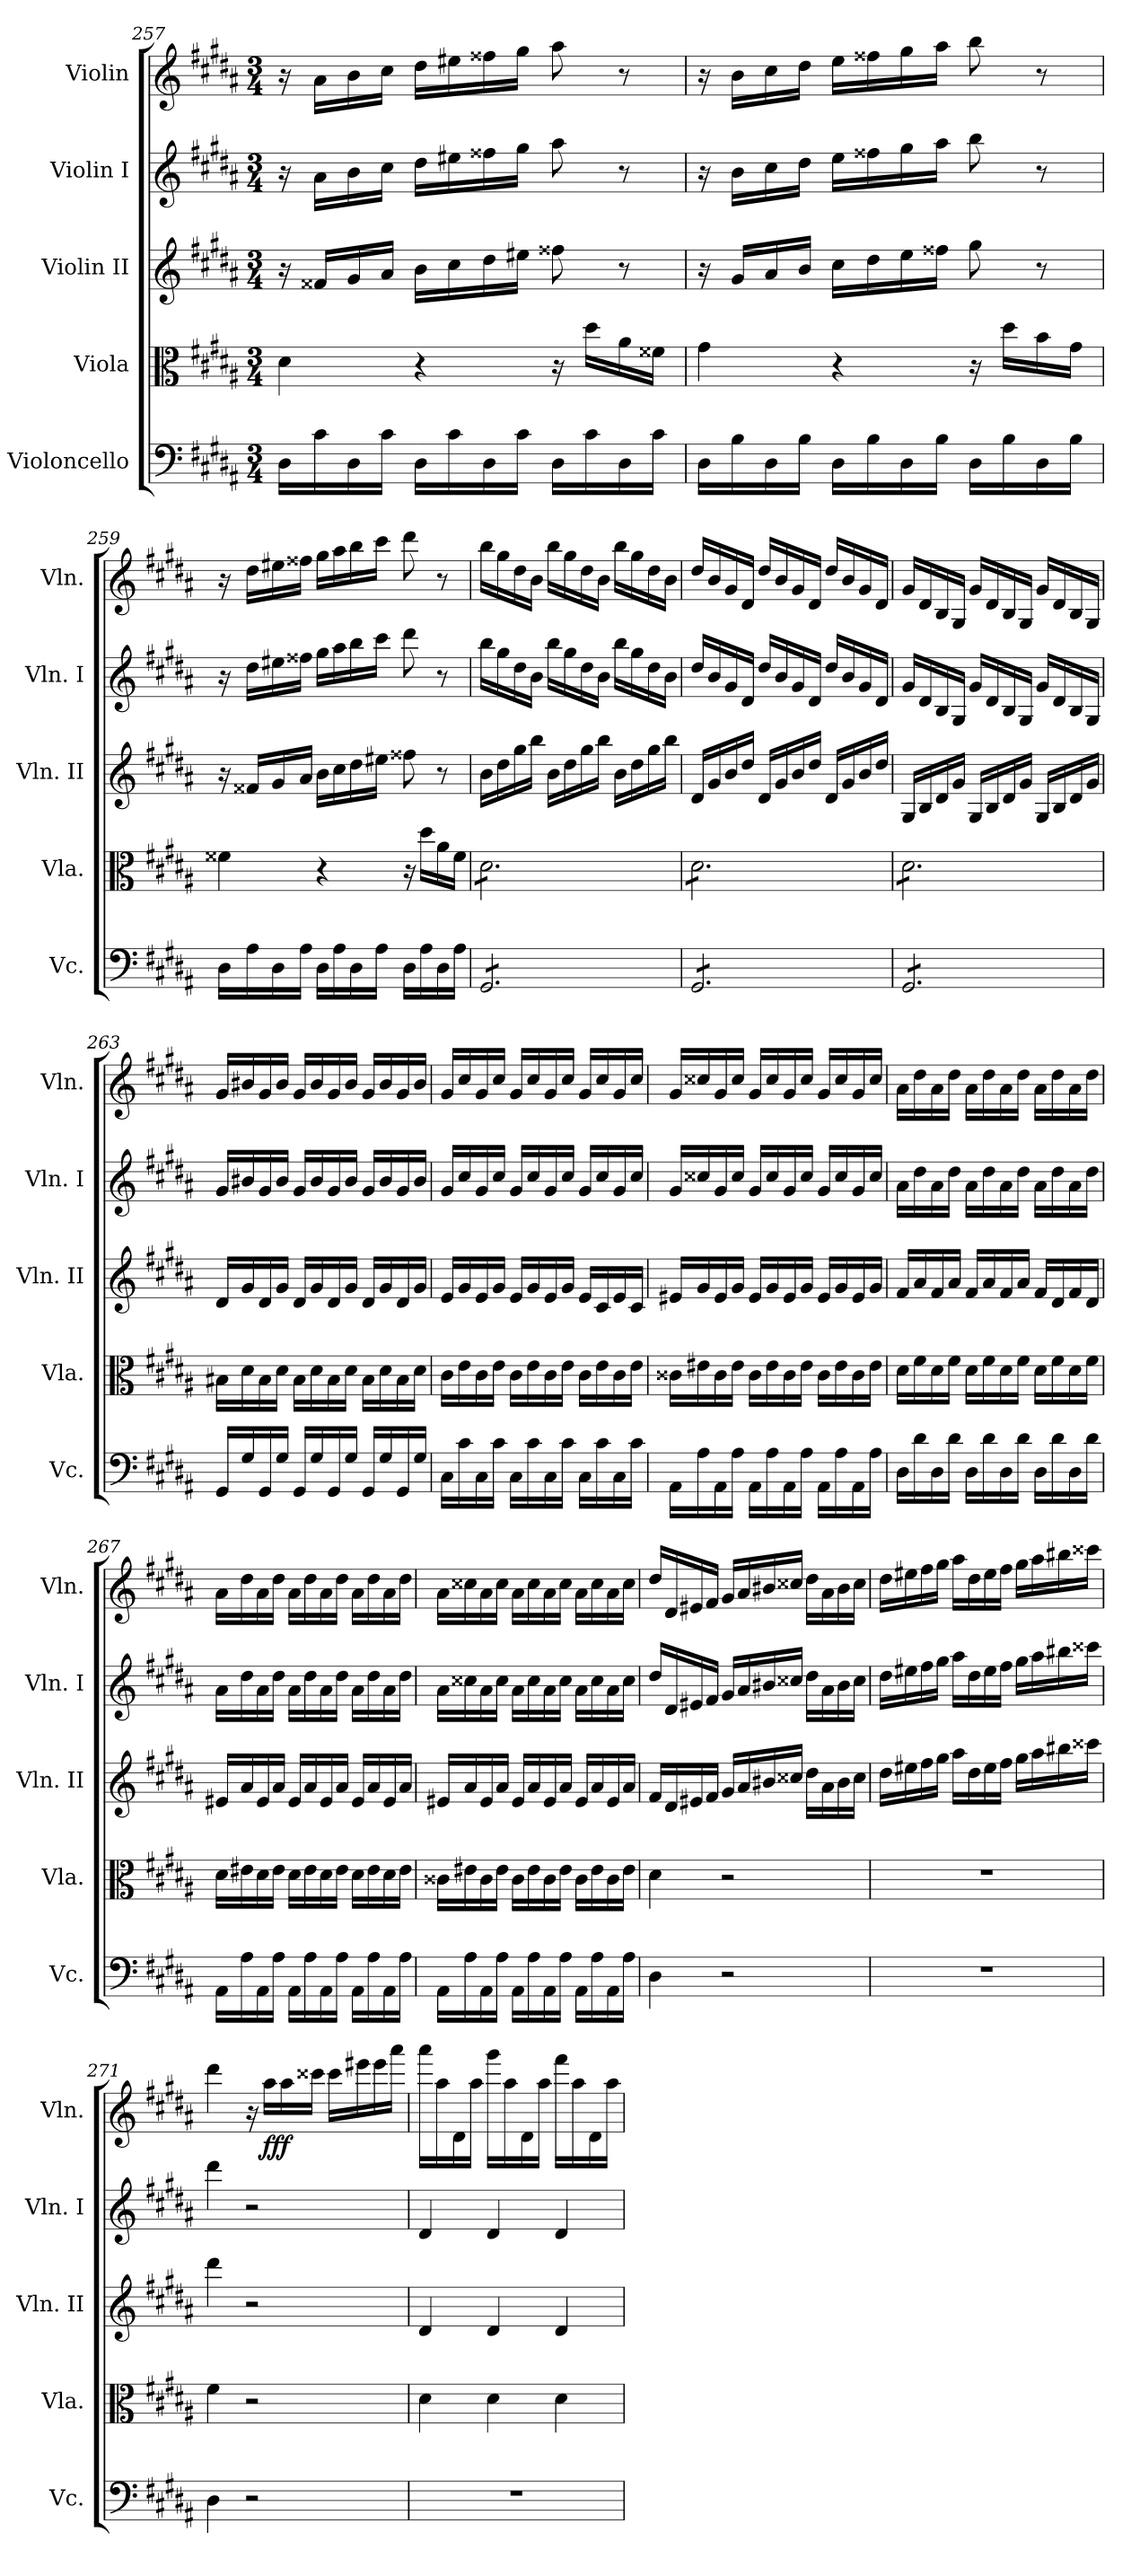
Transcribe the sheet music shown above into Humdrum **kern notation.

**kern	**kern	**kern	**kern	**kern	**dynam
*part5	*part4	*part3	*part2	*part1	*part1
*staff5	*staff4	*staff3	*staff2	*staff1	*staff1
*I"Violoncello	*I"Viola	*I"Violin II	*I"Violin I	*I"Violin	*
*I'Vc.	*I'Vla.	*I'Vln. II	*I'Vln. I	*I'Vln.	*
*clefF4	*clefC3	*clefG2	*clefG2	*clefG2	*
*k[f#c#g#d#a#]	*k[f#c#g#d#a#]	*k[f#c#g#d#a#]	*k[f#c#g#d#a#]	*k[f#c#g#d#a#]	*
*M3/4	*M3/4	*M3/4	*M3/4	*M3/4	*
=257	=257	=257	=257	=257	=257
16D#\LL	4d#\	16r	16r	16r	.
16c#\	.	16f##X/LL	16a#\LL	16a#\LL	.
16D#\	.	16g#/	16b\	16b\	.
16c#\JJ	.	16a#/JJ	16cc#\JJ	16cc#\JJ	.
16D#\LL	4r	16b\LL	16dd#\LL	16dd#\LL	.
16c#\	.	16cc#\	16ee#X\	16ee#X\	.
16D#\	.	16dd#\	16ff##X\	16ff##X\	.
16c#\JJ	.	16ee#X\JJ	16gg#\JJ	16gg#\JJ	.
16D#\LL	16r	8ff##X\	8aa#\	8aa#\	.
16c#\	16dd#\LL	.	.	.	.
16D#\	16a#\	8r	8r	8r	.
16c#\JJ	16f##X\JJ	.	.	.	.
!!LO:LB:g=z
=258	=258	=258	=258	=258	=258
16D#\LL	4g#\	16r	16r	16r	.
16B\	.	16g#/LL	16b\LL	16b\LL	.
16D#\	.	16a#/	16cc#\	16cc#\	.
16B\JJ	.	16b/JJ	16dd#\JJ	16dd#\JJ	.
16D#\LL	4r	16cc#\LL	16ee\LL	16ee\LL	.
16B\	.	16dd#\	16ff##X\	16ff##X\	.
16D#\	.	16ee\	16gg#\	16gg#\	.
16B\JJ	.	16ff##X\JJ	16aa#\JJ	16aa#\JJ	.
16D#\LL	16r	8gg#\	8bb\	8bb\	.
16B\	16dd#\LL	.	.	.	.
16D#\	16b\	8r	8r	8r	.
16B\JJ	16g#\JJ	.	.	.	.
=259	=259	=259	=259	=259	=259
16D#\LL	4f##X\	16r	16r	16r	.
16A#\	.	16f##X/LL	16dd#\LL	16dd#\LL	.
16D#\	.	16g#/	16ee#X\	16ee#X\	.
16A#\JJ	.	16a#/JJ	16ff##X\JJ	16ff##X\JJ	.
16D#\LL	4r	16b\LL	16gg#\LL	16gg#\LL	.
16A#\	.	16cc#\	16aa#\	16aa#\	.
16D#\	.	16dd#\	16bb\	16bb\	.
16A#\JJ	.	16ee#X\JJ	16ccc#\JJ	16ccc#\JJ	.
16D#\LL	16r	8ff##X\	8ddd#\	8ddd#\	.
16A#\	16dd#\LL	.	.	.	.
16D#\	16a#\	8r	8r	8r	.
16A#\JJ	16f##\JJ	.	.	.	.
!!LO:PB:g=z
=260	=260	=260	=260	=260	=260
*tremolo	*	*	*	*	*
*	*tremolo	*	*	*	*
8GG#/L	8d#\L	16b\LL	16bb\LL	16bb\LL	.
.	.	16dd#\	16gg#\	16gg#\	.
8GG#/	8d#\	16gg#\	16dd#\	16dd#\	.
.	.	16bb\JJ	16b\JJ	16b\JJ	.
8GG#/	8d#\	16b\LL	16bb\LL	16bb\LL	.
.	.	16dd#\	16gg#\	16gg#\	.
8GG#/	8d#\	16gg#\	16dd#\	16dd#\	.
.	.	16bb\JJ	16b\JJ	16b\JJ	.
8GG#/	8d#\	16b\LL	16bb\LL	16bb\LL	.
.	.	16dd#\	16gg#\	16gg#\	.
8GG#/J	8d#\J	16gg#\	16dd#\	16dd#\	.
.	.	16bb\JJ	16b\JJ	16b\JJ	.
=261	=261	=261	=261	=261	=261
8GG#/L	8d#\L	16d#/LL	16dd#/LL	16dd#/LL	.
.	.	16g#/	16b/	16b/	.
8GG#/	8d#\	16b/	16g#/	16g#/	.
.	.	16dd#/JJ	16d#/JJ	16d#/JJ	.
8GG#/	8d#\	16d#/LL	16dd#/LL	16dd#/LL	.
.	.	16g#/	16b/	16b/	.
8GG#/	8d#\	16b/	16g#/	16g#/	.
.	.	16dd#/JJ	16d#/JJ	16d#/JJ	.
8GG#/	8d#\	16d#/LL	16dd#/LL	16dd#/LL	.
.	.	16g#/	16b/	16b/	.
8GG#/J	8d#\J	16b/	16g#/	16g#/	.
.	.	16dd#/JJ	16d#/JJ	16d#/JJ	.
=262	=262	=262	=262	=262	=262
8GG#/L	8d#\L	16G#/LL	16g#/LL	16g#/LL	.
.	.	16B/	16d#/	16d#/	.
8GG#/	8d#\	16d#/	16B/	16B/	.
.	.	16g#/JJ	16G#/JJ	16G#/JJ	.
8GG#/	8d#\	16G#/LL	16g#/LL	16g#/LL	.
.	.	16B/	16d#/	16d#/	.
8GG#/	8d#\	16d#/	16B/	16B/	.
.	.	16g#/JJ	16G#/JJ	16G#/JJ	.
8GG#/	8d#\	16G#/LL	16g#/LL	16g#/LL	.
.	.	16B/	16d#/	16d#/	.
8GG#/J	8d#\J	16d#/	16B/	16B/	.
*	*Xtremolo	*	*	*	*
*Xtremolo	*	*	*	*	*
.	.	16g#/JJ	16G#/JJ	16G#/JJ	.
!!LO:LB:g=z
=263	=263	=263	=263	=263	=263
16GG#/LL	16B#X\LL	16d#/LL	16g#/LL	16g#/LL	.
16G#/	16d#\	16g#/	16b#X/	16b#X/	.
16GG#/	16B#\	16d#/	16g#/	16g#/	.
16G#/JJ	16d#\JJ	16g#/JJ	16b#/JJ	16b#/JJ	.
16GG#/LL	16B#\LL	16d#/LL	16g#/LL	16g#/LL	.
16G#/	16d#\	16g#/	16b#/	16b#/	.
16GG#/	16B#\	16d#/	16g#/	16g#/	.
16G#/JJ	16d#\JJ	16g#/JJ	16b#/JJ	16b#/JJ	.
16GG#/LL	16B#\LL	16d#/LL	16g#/LL	16g#/LL	.
16G#/	16d#\	16g#/	16b#/	16b#/	.
16GG#/	16B#\	16d#/	16g#/	16g#/	.
16G#/JJ	16d#\JJ	16g#/JJ	16b#/JJ	16b#/JJ	.
=264	=264	=264	=264	=264	=264
16C#\LL	16c#\LL	16e/LL	16g#/LL	16g#/LL	.
16c#\	16e\	16g#/	16cc#/	16cc#/	.
16C#\	16c#\	16e/	16g#/	16g#/	.
16c#\JJ	16e\JJ	16g#/JJ	16cc#/JJ	16cc#/JJ	.
16C#\LL	16c#\LL	16e/LL	16g#/LL	16g#/LL	.
16c#\	16e\	16g#/	16cc#/	16cc#/	.
16C#\	16c#\	16e/	16g#/	16g#/	.
16c#\JJ	16e\JJ	16g#/JJ	16cc#/JJ	16cc#/JJ	.
16C#\LL	16c#\LL	16e/LL	16g#/LL	16g#/LL	.
16c#\	16e\	16c#/	16cc#/	16cc#/	.
16C#\	16c#\	16e/	16g#/	16g#/	.
16c#\JJ	16e\JJ	16c#/JJ	16cc#/JJ	16cc#/JJ	.
=265	=265	=265	=265	=265	=265
16AA#\LL	16c##X\LL	16e#X/LL	16g#/LL	16g#/LL	.
16A#\	16e#X\	16g#/	16cc##X/	16cc##X/	.
16AA#\	16c##\	16e#/	16g#/	16g#/	.
16A#\JJ	16e#\JJ	16g#/JJ	16cc##/JJ	16cc##/JJ	.
16AA#\LL	16c##\LL	16e#/LL	16g#/LL	16g#/LL	.
16A#\	16e#\	16g#/	16cc##/	16cc##/	.
16AA#\	16c##\	16e#/	16g#/	16g#/	.
16A#\JJ	16e#\JJ	16g#/JJ	16cc##/JJ	16cc##/JJ	.
16AA#\LL	16c##\LL	16e#/LL	16g#/LL	16g#/LL	.
16A#\	16e#\	16g#/	16cc##/	16cc##/	.
16AA#\	16c##\	16e#/	16g#/	16g#/	.
16A#\JJ	16e#\JJ	16g#/JJ	16cc##/JJ	16cc##/JJ	.
!!LO:PB:g=z
=266	=266	=266	=266	=266	=266
16D#\LL	16d#\LL	16f#/LL	16a#\LL	16a#\LL	.
16d#\	16f#\	16a#/	16dd#\	16dd#\	.
16D#\	16d#\	16f#/	16a#\	16a#\	.
16d#\JJ	16f#\JJ	16a#/JJ	16dd#\JJ	16dd#\JJ	.
16D#\LL	16d#\LL	16f#/LL	16a#\LL	16a#\LL	.
16d#\	16f#\	16a#/	16dd#\	16dd#\	.
16D#\	16d#\	16f#/	16a#\	16a#\	.
16d#\JJ	16f#\JJ	16a#/JJ	16dd#\JJ	16dd#\JJ	.
16D#\LL	16d#\LL	16f#/LL	16a#\LL	16a#\LL	.
16d#\	16f#\	16d#/	16dd#\	16dd#\	.
16D#\	16d#\	16f#/	16a#\	16a#\	.
16d#\JJ	16f#\JJ	16d#/JJ	16dd#\JJ	16dd#\JJ	.
=267	=267	=267	=267	=267	=267
16AA#\LL	16d#\LL	16e#X/LL	16a#\LL	16a#\LL	.
16A#\	16e#X\	16a#/	16dd#\	16dd#\	.
16AA#\	16d#\	16e#/	16a#\	16a#\	.
16A#\JJ	16e#\JJ	16a#/JJ	16dd#\JJ	16dd#\JJ	.
16AA#\LL	16d#\LL	16e#/LL	16a#\LL	16a#\LL	.
16A#\	16e#\	16a#/	16dd#\	16dd#\	.
16AA#\	16d#\	16e#/	16a#\	16a#\	.
16A#\JJ	16e#\JJ	16a#/JJ	16dd#\JJ	16dd#\JJ	.
16AA#\LL	16d#\LL	16e#/LL	16a#\LL	16a#\LL	.
16A#\	16e#\	16a#/	16dd#\	16dd#\	.
16AA#\	16d#\	16e#/	16a#\	16a#\	.
16A#\JJ	16e#\JJ	16a#/JJ	16dd#\JJ	16dd#\JJ	.
=268	=268	=268	=268	=268	=268
16AA#\LL	16c##X\LL	16e#X/LL	16a#\LL	16a#\LL	.
16A#\	16e#X\	16a#/	16cc##X\	16cc##X\	.
16AA#\	16c##\	16e#/	16a#\	16a#\	.
16A#\JJ	16e#\JJ	16a#/JJ	16cc##\JJ	16cc##\JJ	.
16AA#\LL	16c##\LL	16e#/LL	16a#\LL	16a#\LL	.
16A#\	16e#\	16a#/	16cc##\	16cc##\	.
16AA#\	16c##\	16e#/	16a#\	16a#\	.
16A#\JJ	16e#\JJ	16a#/JJ	16cc##\JJ	16cc##\JJ	.
16AA#\LL	16c##\LL	16e#/LL	16a#\LL	16a#\LL	.
16A#\	16e#\	16a#/	16cc##\	16cc##\	.
16AA#\	16c##\	16e#/	16a#\	16a#\	.
16A#\JJ	16e#\JJ	16a#/JJ	16cc##\JJ	16cc##\JJ	.
!!LO:LB:g=z
=269	=269	=269	=269	=269	=269
4D#\	4d#\	16f#/LL	16dd#/LL	16dd#/LL	.
.	.	16d#/	16d#/	16d#/	.
.	.	16e#X/	16e#X/	16e#X/	.
.	.	16f#/JJ	16f#/JJ	16f#/JJ	.
2r	2r	16g#/LL	16g#/LL	16g#/LL	.
.	.	16a#/	16a#/	16a#/	.
.	.	16b#X/	16b#X/	16b#X/	.
.	.	16cc##X/JJ	16cc##X/JJ	16cc##X/JJ	.
.	.	16dd#\LL	16dd#\LL	16dd#\LL	.
.	.	16a#\	16a#\	16a#\	.
.	.	16b#\	16b#\	16b#\	.
.	.	16cc##\JJ	16cc##\JJ	16cc##\JJ	.
=270	=270	=270	=270	=270	=270
2.r	2.r	16dd#\LL	16dd#\LL	16dd#\LL	.
.	.	16ee#X\	16ee#X\	16ee#X\	.
.	.	16ff#\	16ff#\	16ff#\	.
.	.	16gg#\JJ	16gg#\JJ	16gg#\JJ	.
.	.	16aa#\LL	16aa#\LL	16aa#\LL	.
.	.	16dd#\	16dd#\	16dd#\	.
.	.	16ee#\	16ee#\	16ee#\	.
.	.	16ff#\JJ	16ff#\JJ	16ff#\JJ	.
.	.	16gg#\LL	16gg#\LL	16gg#\LL	.
.	.	16aa#\	16aa#\	16aa#\	.
.	.	16bb#X\	16bb#X\	16bb#X\	.
.	.	16ccc##X\JJ	16ccc##X\JJ	16ccc##X\JJ	.
=271	=271	=271	=271	=271	=271
4D#\	4f#\	4ddd#\	4ddd#\	4ddd#\	.
2r	2r	2r	2r	16r	.
!	!	!	!	!	!LO:DY:b
.	.	.	.	16aa#\LL	fff
.	.	.	.	16aa#\	.
.	.	.	.	16ccc##X\JJ	.
.	.	.	.	16ccc##\LL	.
.	.	.	.	16eee#X\	.
.	.	.	.	16eee#\	.
.	.	.	.	16aaa#\JJ	.
!!LO:PB:g=z
=272	=272	=272	=272	=272	=272
2.r	4d#\	4d#/	4d#/	16aaa#\LL	.
.	.	.	.	16aa#\	.
.	.	.	.	16d#\	.
.	.	.	.	16aa#\JJ	.
.	4d#\	4d#/	4d#/	16ggg#\LL	.
.	.	.	.	16aa#\	.
.	.	.	.	16d#\	.
.	.	.	.	16aa#\JJ	.
.	4d#\	4d#/	4d#/	16fff#\LL	.
.	.	.	.	16aa#\	.
.	.	.	.	16d#\	.
.	.	.	.	16aa#\JJ	.
=	=	=	=	=	=
*-	*-	*-	*-	*-	*-
